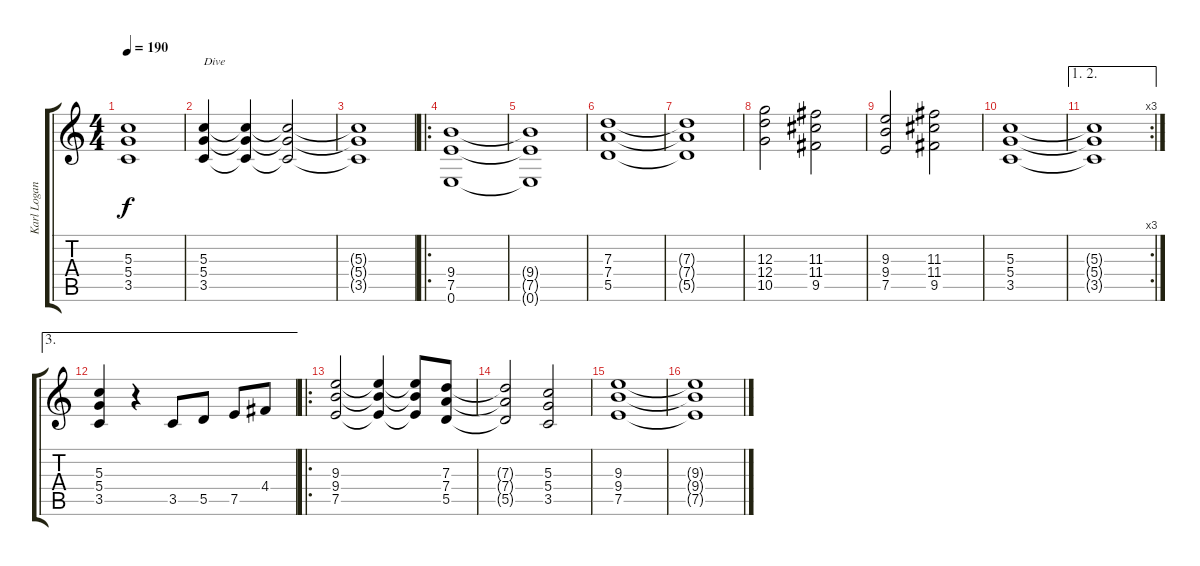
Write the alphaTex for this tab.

\track ("Karl Logan Rhytm" "Karl Logan") {instrument distortionguitar}
\staff {score tabs}
\tuning (E4 B3 G3 D3 A2 E2) {hide}
\ts (4 4)
\tempo 190
\clef g2
\ks c
(5.3{t} 5.4{t} 3.5{t}).1{dy f} |
(5.3 5.4 3.5).4{txt "Dive"} (5.3{t} 5.4{t} 3.5{t}).4 (5.3{t} 5.4{t} 3.5{t}).2 |
(5.3{t} 5.4{t} 3.5{t}).1 |
\ro
(9.4 7.5 0.6).1 |
(9.4{t} 7.5{t} 0.6{t}).1 |
(7.3 7.4 5.5).1 |
(7.3{t} 7.4{t} 5.5{t}).1 |
(12.3 12.4 10.5).2 (11.3 11.4 9.5).2 |
(9.3 9.4 7.5).2 (11.3 11.4 9.5).2 |
(5.3 5.4 3.5).1 |
\ae (1 2)
\rc 3
(5.3{t} 5.4{t} 3.5{t}).1 |
\ae 3
(5.3 5.4 3.5).4 r.4 3.5.8 5.5.8 7.5.8 4.4.8 |
\ro
(9.3 9.4 7.5).2 (9.3{t} 9.4{t} 7.5{t}).4 (9.3{t} 9.4{t} 7.5{t}).8 (7.3 7.4 5.5).8 |
(7.3{t} 7.4{t} 5.5{t}).2 (5.3 5.4 3.5).2 |
(9.3 9.4 7.5).1 |
(9.3{t} 9.4{t} 7.5{t}).1
